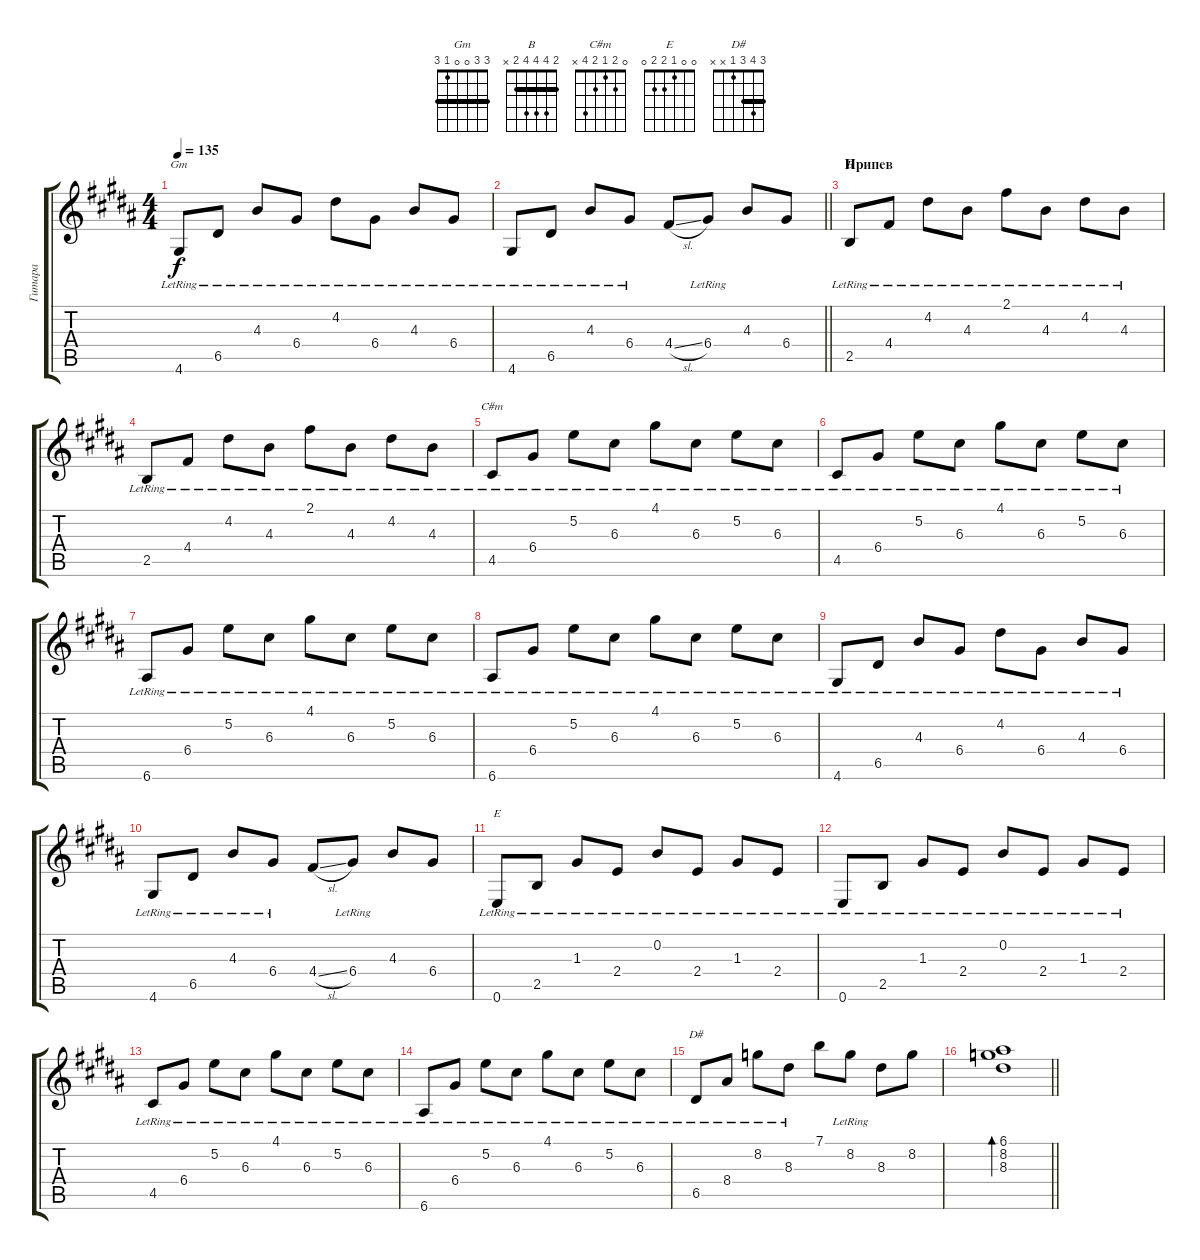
\track ("Гитара" "Гитара") {instrument acousticguitarnylon}
\staff {score tabs}
\tuning (E4 B3 G3 D3 A2 E2) {hide}
\chord ("Gm" 3 3 0 0 1 3) {barre 3}
\chord ("B" 2 4 4 4 2 x) {barre 2}
\chord ("C#m" 0 2 1 2 4 x)
\chord ("E" 0 0 1 2 2 0)
\chord ("D#" 3 4 3 1 x x) {barre 3}
\ts (4 4)
\tempo 135
\clef g2
\ks g#minor
4.6{lr}.8{ch "Gm" dy f} 6.5{lr}.8 4.3{lr}.8 6.4{lr}.8 4.2{lr}.8 6.4{lr}.8 4.3{lr}.8 6.4{lr}.8 |
\barLineRight lightlight
4.6{lr}.8 6.5{lr}.8 4.3{lr}.8 6.4{lr}.8 4.4{sl}.8 6.4{lr}.8 4.3.8 6.4.8 |
\section ("" "Припев")
2.5{lr}.8{ch "B"} 4.4{lr}.8 4.2{lr}.8 4.3{lr}.8 2.1{lr}.8 4.3{lr}.8 4.2{lr}.8 4.3{lr}.8 |
2.5{lr}.8 4.4{lr}.8 4.2{lr}.8 4.3{lr}.8 2.1{lr}.8 4.3{lr}.8 4.2{lr}.8 4.3{lr}.8 |
4.5{lr}.8{ch "C#m"} 6.4{lr}.8 5.2{lr}.8 6.3{lr}.8 4.1{lr}.8 6.3{lr}.8 5.2{lr}.8 6.3{lr}.8 |
4.5{lr}.8 6.4{lr}.8 5.2{lr}.8 6.3{lr}.8 4.1{lr}.8 6.3{lr}.8 5.2{lr}.8 6.3{lr}.8 |
6.6{lr}.8 6.4{lr}.8 5.2{lr}.8 6.3{lr}.8 4.1{lr}.8 6.3{lr}.8 5.2{lr}.8 6.3{lr}.8 |
6.6{lr}.8 6.4{lr}.8 5.2{lr}.8 6.3{lr}.8 4.1{lr}.8 6.3{lr}.8 5.2{lr}.8 6.3{lr}.8 |
4.6{lr}.8 6.5{lr}.8 4.3{lr}.8 6.4{lr}.8 4.2{lr}.8 6.4{lr}.8 4.3{lr}.8 6.4{lr}.8 |
4.6{lr}.8 6.5{lr}.8 4.3{lr}.8 6.4{lr}.8 4.4{sl}.8 6.4{lr}.8 4.3.8 6.4.8 |
0.6{lr}.8{ch "E"} 2.5{lr}.8 1.3{lr}.8 2.4{lr}.8 0.2{lr}.8 2.4{lr}.8 1.3{lr}.8 2.4{lr}.8 |
0.6{lr}.8 2.5{lr}.8 1.3{lr}.8 2.4{lr}.8 0.2{lr}.8 2.4{lr}.8 1.3{lr}.8 2.4{lr}.8 |
4.5{lr}.8 6.4{lr}.8 5.2{lr}.8 6.3{lr}.8 4.1{lr}.8 6.3{lr}.8 5.2{lr}.8 6.3{lr}.8 |
6.6{lr}.8 6.4{lr}.8 5.2{lr}.8 6.3{lr}.8 4.1{lr}.8 6.3{lr}.8 5.2{lr}.8 6.3{lr}.8 |
6.5{lr}.8{ch "D#"} 8.4{lr}.8 8.2{lr}.8 8.3{lr}.8 7.1.8 8.2{lr}.8 8.3.8 8.2.8 |
\barLineRight lightlight
(6.1 8.2 8.3).1{bd 60}
